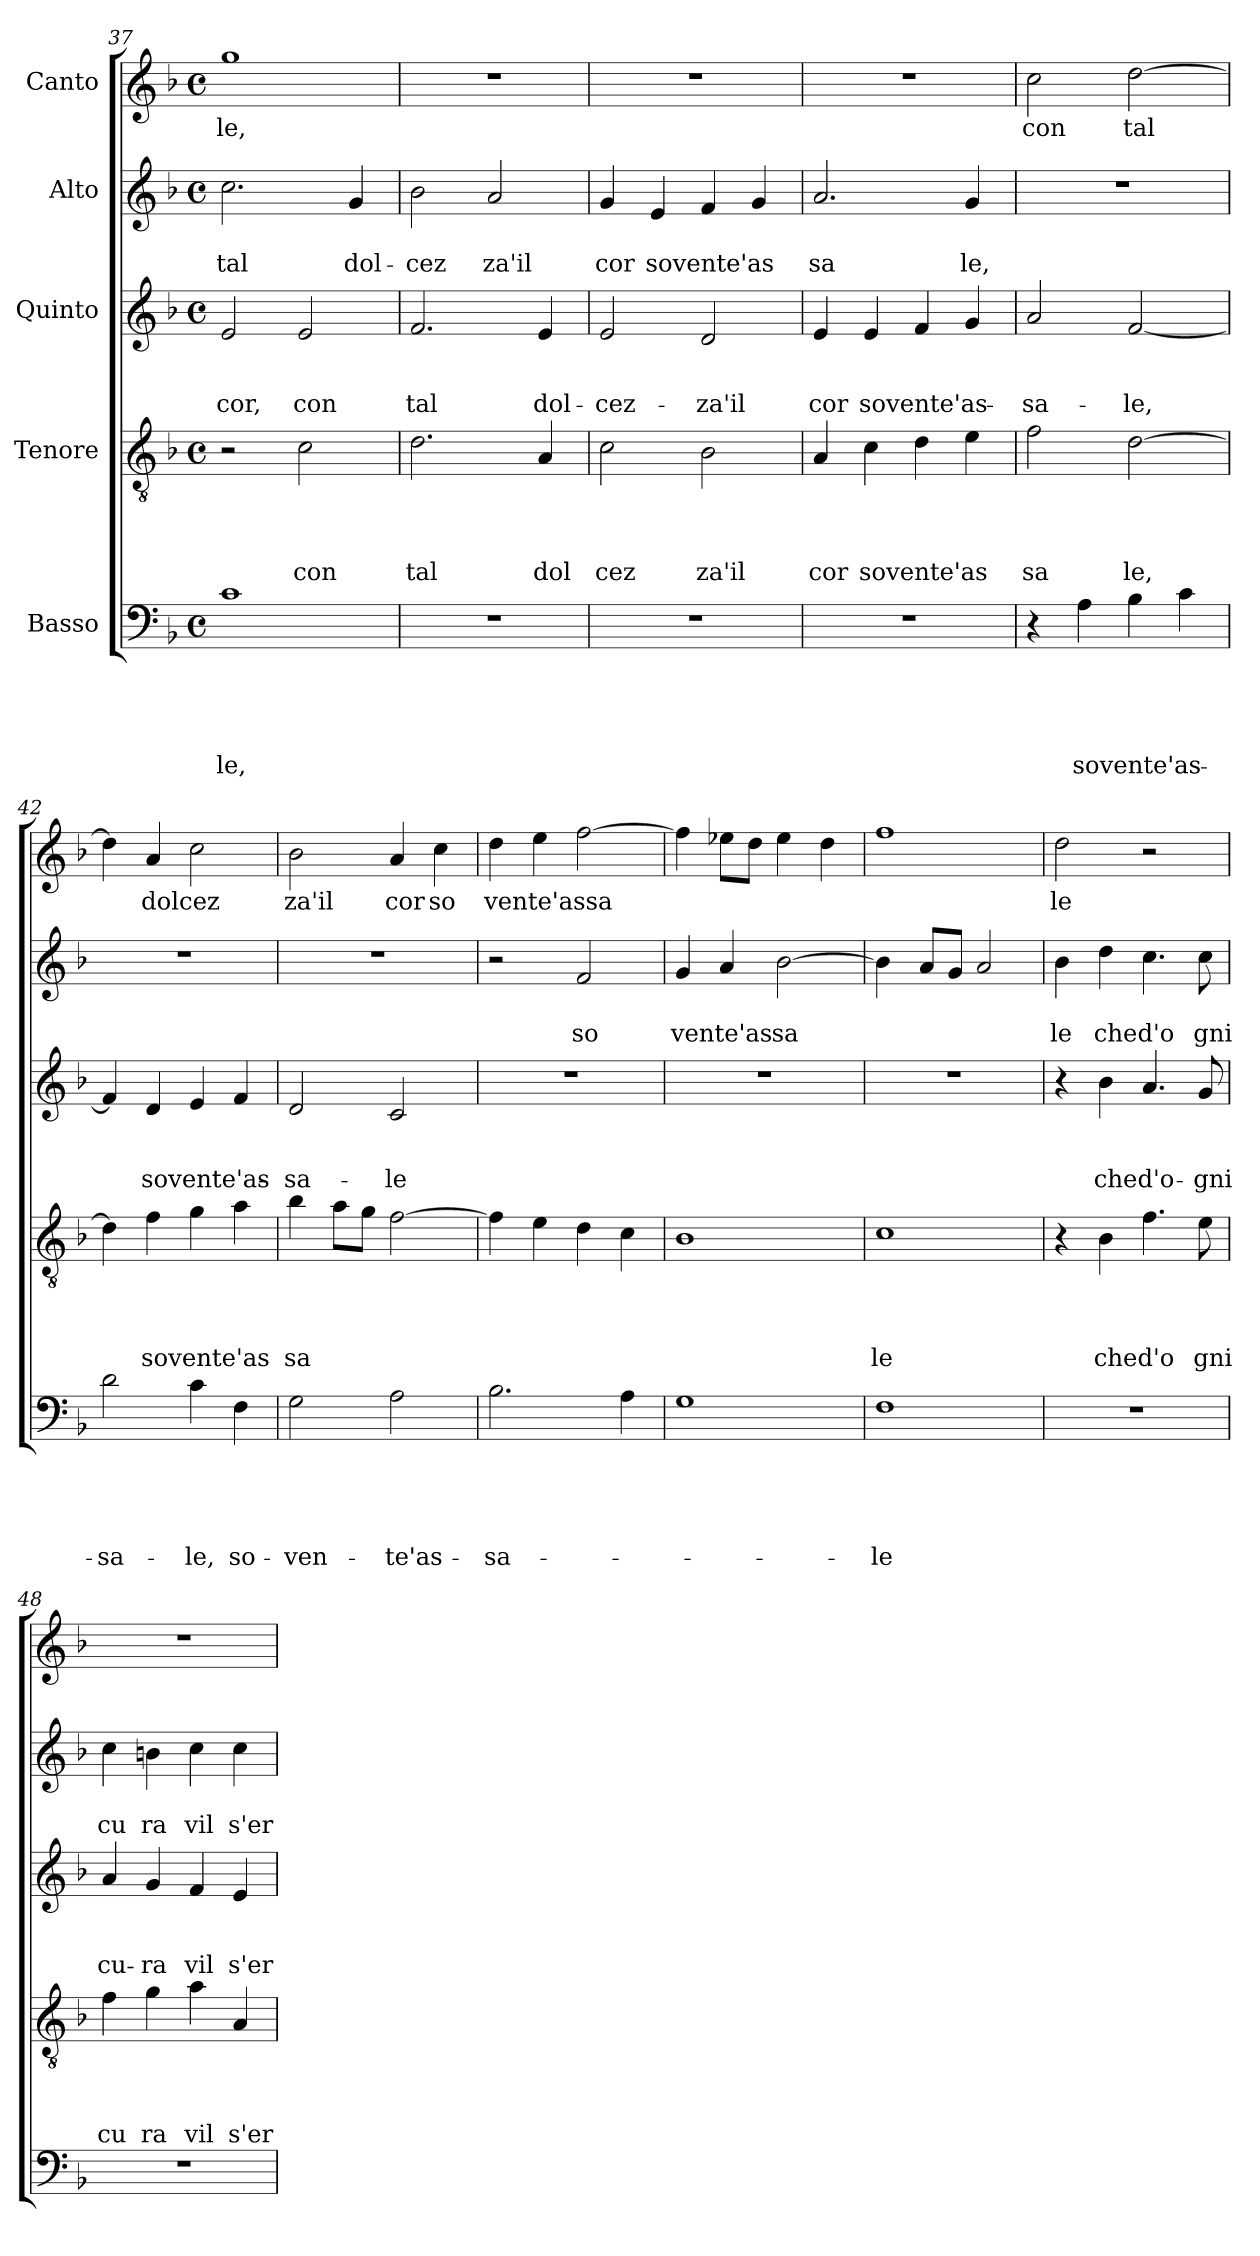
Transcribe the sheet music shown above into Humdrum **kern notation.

**kern	**text	**text	**text	**text	**text	**kern	**text	**text	**text	**text	**kern	**text	**text	**text	**kern	**text	**text	**kern	**text
*part5	*part5	*part5	*part5	*part5	*part5	*part4	*part4	*part4	*part4	*part4	*part3	*part3	*part3	*part3	*part2	*part2	*part2	*part1	*part1
*staff5	*staff5	*staff5	*staff5	*staff5	*staff5	*staff4	*staff4	*staff4	*staff4	*staff4	*staff3	*staff3	*staff3	*staff3	*staff2	*staff2	*staff2	*staff1	*staff1
*I"Basso	*	*	*	*	*	*I"Tenore	*	*	*	*	*I"Quinto	*	*	*	*I"Alto	*	*	*I"Canto	*
*clefF4	*	*	*	*	*	*clefGv2	*	*	*	*	*clefG2	*	*	*	*clefG2	*	*	*clefG2	*
*k[b-]	*	*	*	*	*	*k[b-]	*	*	*	*	*k[b-]	*	*	*	*k[b-]	*	*	*k[b-]	*
*F:	*	*	*	*	*	*F:	*	*	*	*	*F:	*	*	*	*F:	*	*	*F:	*
*M4/4	*	*	*	*	*	*M4/4	*	*	*	*	*M4/4	*	*	*	*M4/4	*	*	*M4/4	*
*met(c)	*	*	*	*	*	*met(c)	*	*	*	*	*met(c)	*	*	*	*met(c)	*	*	*met(c)	*
=37	=37	=37	=37	=37	=37	=37	=37	=37	=37	=37	=37	=37	=37	=37	=37	=37	=37	=37	=37
!	!	!	!	!	!LO:LY:b	!	!	!	!	!	!	!	!	!LO:LY:b	!	!	!LO:LY:b	!	!LO:LY:b
1c	.	.	.	.	le,	2r	.	.	.	.	2e/	.	.	cor,	2.cc\	.	tal	1gg	le,
!	!	!	!	!	!	!	!	!	!	!LO:LY:b	!	!	!	!LO:LY:b	!	!	!	!	!
.	.	.	.	.	.	2c\	.	.	.	con	2e/	.	.	con	.	.	.	.	.
!	!	!	!	!	!	!	!	!	!	!	!	!	!	!	!	!	!LO:LY:b	!	!
.	.	.	.	.	.	.	.	.	.	.	.	.	.	.	4g/	.	dol-	.	.
!!LO:LB:g=z
=38	=38	=38	=38	=38	=38	=38	=38	=38	=38	=38	=38	=38	=38	=38	=38	=38	=38	=38	=38
!	!	!	!	!	!	!	!	!	!	!LO:LY:b	!	!	!	!LO:LY:b	!	!	!LO:LY:b	!	!
1r	.	.	.	.	.	2.d\	.	.	.	tal	2.f/	.	.	tal	2b-\	.	-cez	1r	.
!	!	!	!	!	!	!	!	!	!	!	!	!	!	!	!	!	!LO:LY:b	!	!
.	.	.	.	.	.	.	.	.	.	.	.	.	.	.	2a/	.	za'il	.	.
!	!	!	!	!	!	!	!	!	!	!LO:LY:b	!	!	!	!LO:LY:b	!	!	!	!	!
.	.	.	.	.	.	4A/	.	.	.	dol	4e/	.	.	dol-	.	.	.	.	.
=39	=39	=39	=39	=39	=39	=39	=39	=39	=39	=39	=39	=39	=39	=39	=39	=39	=39	=39	=39
!	!	!	!	!	!	!	!	!	!	!LO:LY:b	!	!	!	!LO:LY:b	!	!	!LO:LY:b	!	!
1r	.	.	.	.	.	2c\	.	.	.	cez	2e/	.	.	-cez-	4g/	.	cor	1r	.
!	!	!	!	!	!	!	!	!	!	!	!	!	!	!	!	!	!LO:LY:b	!	!
.	.	.	.	.	.	.	.	.	.	.	.	.	.	.	4e/	.	sovente'as	.	.
!	!	!	!	!	!	!	!	!	!	!LO:LY:b	!	!	!	!LO:LY:b	!	!	!	!	!
.	.	.	.	.	.	2B-\	.	.	.	za'il	2d/	.	.	-za'il	4f/	.	.	.	.
.	.	.	.	.	.	.	.	.	.	.	.	.	.	.	4g/	.	.	.	.
=40	=40	=40	=40	=40	=40	=40	=40	=40	=40	=40	=40	=40	=40	=40	=40	=40	=40	=40	=40
!	!	!	!	!	!	!	!	!	!	!LO:LY:b	!	!	!	!LO:LY:b	!	!	!LO:LY:b	!	!
1r	.	.	.	.	.	4A/	.	.	.	cor	4e/	.	.	cor	2.a/	.	sa	1r	.
!	!	!	!	!	!	!	!	!	!	!LO:LY:b	!	!	!	!LO:LY:b	!	!	!	!	!
.	.	.	.	.	.	4c\	.	.	.	sovente'as	4e/	.	.	sovente'as-	.	.	.	.	.
.	.	.	.	.	.	4d\	.	.	.	.	4f/	.	.	.	.	.	.	.	.
!	!	!	!	!	!	!	!	!	!	!	!	!	!	!	!	!	!LO:LY:b	!	!
.	.	.	.	.	.	4e\	.	.	.	.	4g/	.	.	.	4g/	.	le,	.	.
=41	=41	=41	=41	=41	=41	=41	=41	=41	=41	=41	=41	=41	=41	=41	=41	=41	=41	=41	=41
!	!	!	!	!	!	!	!	!	!	!LO:LY:b	!	!	!	!LO:LY:b	!	!	!	!	!LO:LY:b
4r	.	.	.	.	.	2f\	.	.	.	sa	2a/	.	.	-sa-	1r	.	.	2cc\	con
!	!	!	!	!	!LO:LY:b	!	!	!	!	!	!	!	!	!	!	!	!	!	!
4A\	.	.	.	.	sovente'as-	.	.	.	.	.	.	.	.	.	.	.	.	.	.
!	!	!	!	!	!	!	!	!	!	!LO:LY:b	!	!	!	!LO:LY:b	!	!	!	!	!LO:LY:b
4B-\	.	.	.	.	.	[>2d\	.	.	.	le,	[<2f/	.	.	-le,	.	.	.	[>2dd\	tal
4c\	.	.	.	.	.	.	.	.	.	.	.	.	.	.	.	.	.	.	.
=42	=42	=42	=42	=42	=42	=42	=42	=42	=42	=42	=42	=42	=42	=42	=42	=42	=42	=42	=42
!	!	!	!	!	!LO:LY:b	!	!	!	!	!	!	!	!	!	!	!	!	!	!
2d\	.	.	.	.	-sa-	4d\]	.	.	.	.	4f/]	.	.	.	1r	.	.	4dd\]	.
!	!	!	!	!	!	!	!	!	!	!LO:LY:b	!	!	!	!LO:LY:b	!	!	!	!	!LO:LY:b
.	.	.	.	.	.	4f\	.	.	.	sovente'as	4d/	.	.	sovente'as-	.	.	.	4a/	dolcez
!	!	!	!	!	!LO:LY:b	!	!	!	!	!	!	!	!	!	!	!	!	!	!
4c\	.	.	.	.	-le,	4g\	.	.	.	.	4e/	.	.	.	.	.	.	2cc\	.
!	!	!	!	!	!LO:LY:b	!	!	!	!	!	!	!	!	!	!	!	!	!	!
4F\	.	.	.	.	so-	4a\	.	.	.	.	4f/	.	.	.	.	.	.	.	.
=43	=43	=43	=43	=43	=43	=43	=43	=43	=43	=43	=43	=43	=43	=43	=43	=43	=43	=43	=43
!	!	!	!	!	!LO:LY:b	!	!	!	!	!LO:LY:b	!	!	!	!LO:LY:b	!	!	!	!	!LO:LY:b
2G\	.	.	.	.	-ven-	4b-\	.	.	.	sa	2d/	.	.	-sa-	1r	.	.	2b-\	za'il
.	.	.	.	.	.	8a\L	.	.	.	.	.	.	.	.	.	.	.	.	.
.	.	.	.	.	.	8g\J	.	.	.	.	.	.	.	.	.	.	.	.	.
!	!	!	!	!	!LO:LY:b	!	!	!	!	!	!	!	!	!LO:LY:b	!	!	!	!	!LO:LY:b
2A\	.	.	.	.	-te'as-	[>2f\	.	.	.	.	2c/	.	.	-le	.	.	.	4a/	cor
!	!	!	!	!	!	!	!	!	!	!	!	!	!	!	!	!	!	!	!LO:LY:b
.	.	.	.	.	.	.	.	.	.	.	.	.	.	.	.	.	.	4cc\	so
=44	=44	=44	=44	=44	=44	=44	=44	=44	=44	=44	=44	=44	=44	=44	=44	=44	=44	=44	=44
!	!	!	!	!	!LO:LY:b	!	!	!	!	!	!	!	!	!	!	!	!	!	!LO:LY:b
2.B-\	.	.	.	.	-sa-	4f\]	.	.	.	.	1r	.	.	.	2r	.	.	4dd\	vente'assa
.	.	.	.	.	.	4e\	.	.	.	.	.	.	.	.	.	.	.	4ee\	.
!	!	!	!	!	!	!	!	!	!	!	!	!	!	!	!	!	!LO:LY:b	!	!
.	.	.	.	.	.	4d\	.	.	.	.	.	.	.	.	2f/	.	so	[>2ff\	.
4A\	.	.	.	.	.	4c\	.	.	.	.	.	.	.	.	.	.	.	.	.
=45	=45	=45	=45	=45	=45	=45	=45	=45	=45	=45	=45	=45	=45	=45	=45	=45	=45	=45	=45
!	!	!	!	!	!	!	!	!	!	!	!	!	!	!	!	!	!LO:LY:b	!	!
1G	.	.	.	.	.	1B-	.	.	.	.	1r	.	.	.	4g/	.	vente'as	4ff\]	.
.	.	.	.	.	.	.	.	.	.	.	.	.	.	.	4a/	.	.	8ee-X\L	.
.	.	.	.	.	.	.	.	.	.	.	.	.	.	.	.	.	.	8dd\J	.
!	!	!	!	!	!	!	!	!	!	!	!	!	!	!	!	!	!LO:LY:b	!	!
.	.	.	.	.	.	.	.	.	.	.	.	.	.	.	[>2b-\	.	sa	4ee-\	.
.	.	.	.	.	.	.	.	.	.	.	.	.	.	.	.	.	.	4dd\	.
!!LO:PB:g=z
=46	=46	=46	=46	=46	=46	=46	=46	=46	=46	=46	=46	=46	=46	=46	=46	=46	=46	=46	=46
!	!	!	!	!	!LO:LY:b	!	!	!	!	!LO:LY:b	!	!	!	!	!	!	!	!	!
1F	.	.	.	.	-le	1c	.	.	.	le	1r	.	.	.	4b-\]	.	.	1ff	.
.	.	.	.	.	.	.	.	.	.	.	.	.	.	.	8a/L	.	.	.	.
.	.	.	.	.	.	.	.	.	.	.	.	.	.	.	8g/J	.	.	.	.
.	.	.	.	.	.	.	.	.	.	.	.	.	.	.	2a/	.	.	.	.
=47	=47	=47	=47	=47	=47	=47	=47	=47	=47	=47	=47	=47	=47	=47	=47	=47	=47	=47	=47
!	!	!	!	!	!	!	!	!	!	!	!	!	!	!	!	!	!LO:LY:b	!	!LO:LY:b
1r	.	.	.	.	.	4r	.	.	.	.	4r	.	.	.	4b-\	.	le	2dd\	le
!	!	!	!	!	!	!	!	!	!	!LO:LY:b	!	!	!	!LO:LY:b	!	!	!LO:LY:b	!	!
.	.	.	.	.	.	4B-\	.	.	.	che	4b-\	.	.	che	4dd\	.	che	.	.
!	!	!	!	!	!	!	!	!	!	!LO:LY:b	!	!	!	!LO:LY:b	!	!	!LO:LY:b	!	!
.	.	.	.	.	.	4.f\	.	.	.	d'o	4.a/	.	.	d'o-	4.cc\	.	d'o	2r	.
!	!	!	!	!	!	!	!	!	!	!LO:LY:b	!	!	!	!LO:LY:b	!	!	!LO:LY:b	!	!
.	.	.	.	.	.	8e\	.	.	.	gni	8g/	.	.	-gni	8cc\	.	gni	.	.
=48	=48	=48	=48	=48	=48	=48	=48	=48	=48	=48	=48	=48	=48	=48	=48	=48	=48	=48	=48
!	!	!	!	!	!	!	!	!	!	!LO:LY:b	!	!	!	!LO:LY:b	!	!	!LO:LY:b	!	!
1r	.	.	.	.	.	4f\	.	.	.	cu	4a/	.	.	cu-	4cc\	.	cu	1r	.
!	!	!	!	!	!	!	!	!	!	!LO:LY:b	!	!	!	!LO:LY:b	!	!	!LO:LY:b	!	!
.	.	.	.	.	.	4g\	.	.	.	ra	4g/	.	.	-ra	4bn\	.	ra	.	.
!	!	!	!	!	!	!	!	!	!	!LO:LY:b	!	!	!	!LO:LY:b	!	!	!LO:LY:b	!	!
.	.	.	.	.	.	4a\	.	.	.	vil	4f/	.	.	vil	4cc\	.	vil	.	.
!	!	!	!	!	!	!	!	!	!	!LO:LY:b	!	!	!	!LO:LY:b	!	!	!LO:LY:b	!	!
.	.	.	.	.	.	4A/	.	.	.	s'er	4e/	.	.	s'er-	4cc\	.	s'er	.	.
=	=	=	=	=	=	=	=	=	=	=	=	=	=	=	=	=	=	=	=
*-	*-	*-	*-	*-	*-	*-	*-	*-	*-	*-	*-	*-	*-	*-	*-	*-	*-	*-	*-
